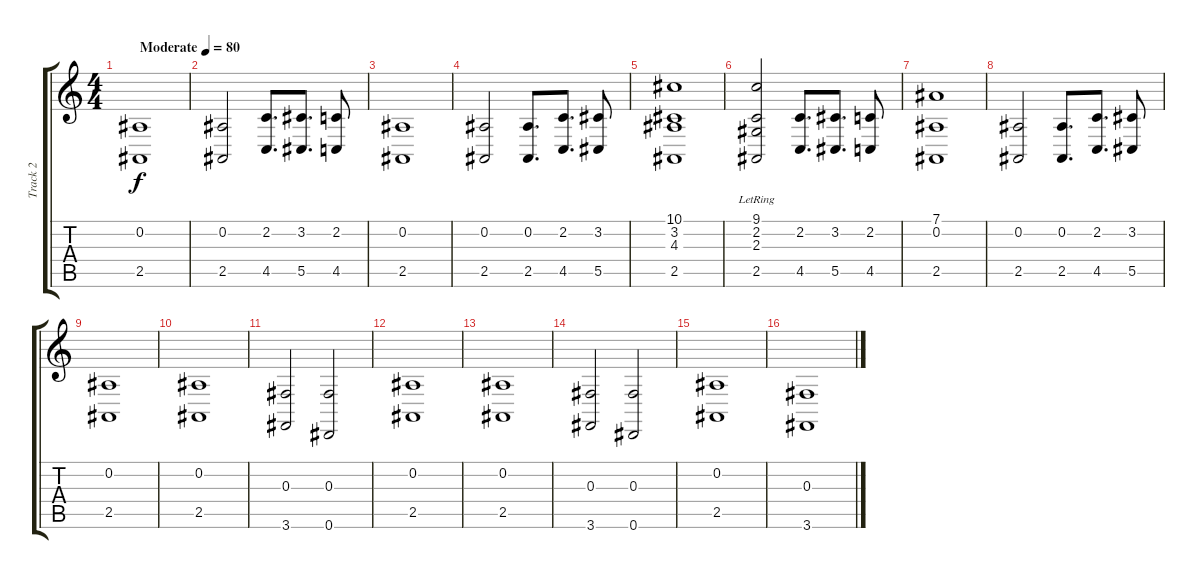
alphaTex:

\track ("Track 2" "Track 2") {instrument acousticgrandpiano}
\staff {score tabs}
\tuning (Eb4 Bb3 Gb3 Db3 Ab2 Eb2) {hide}
\ts (4 4)
\tempo (80 "Moderate")
\clef g2
\ks c
(0.2 2.5).1{dy f instrument acousticgrandpiano} |
(0.2 2.5).2 (2.2 4.5).8{d} (3.2 5.5).8{d} (2.2 4.5).8 |
(0.2 2.5).1 |
(0.2 2.5).2 (0.2 2.5).8{d} (2.2 4.5).8{d} (3.2 5.5).8 |
(10.1 3.2 4.3 2.5).1 |
(9.1{lr} 2.2 2.3{lr} 2.5).2 (2.2 4.5).8{d} (3.2 5.5).8{d} (2.2 4.5).8 |
(7.1 0.2 2.5).1 |
(0.2 2.5).2 (0.2 2.5).8{d} (2.2 4.5).8{d} (3.2 5.5).8 |
(0.2 2.5).1 |
(0.2 2.5).1 |
(0.3 3.6).2 (0.3 0.6).2 |
(0.2 2.5).1 |
(0.2 2.5).1 |
(0.3 3.6).2 (0.3 0.6).2 |
(0.2 2.5).1 |
(0.3 3.6).1
